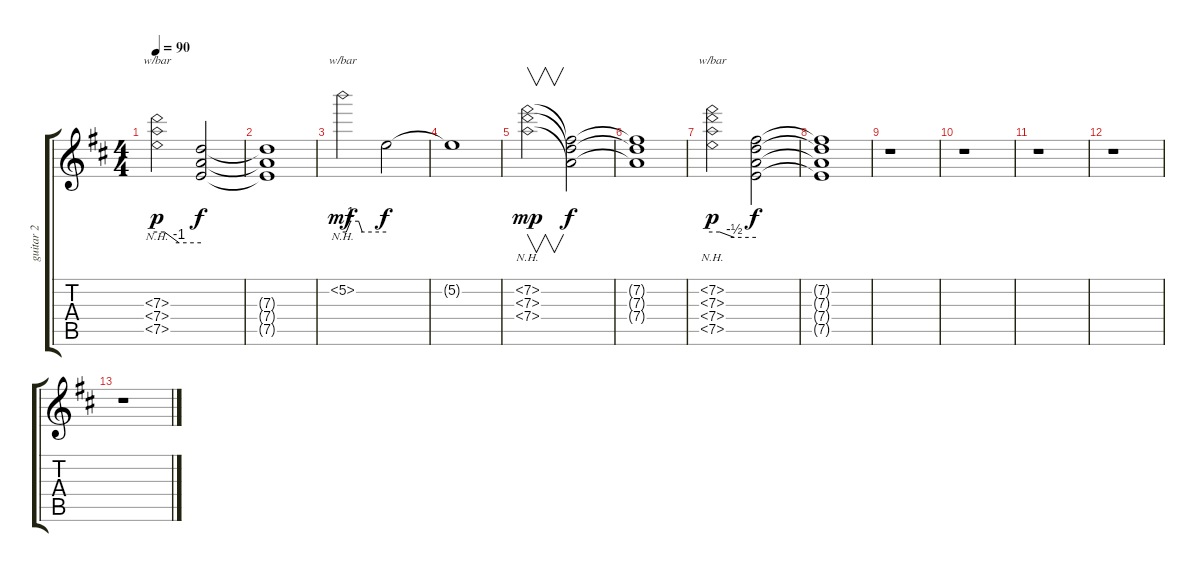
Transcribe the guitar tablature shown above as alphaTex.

\track ("guitar 2" "guitar 2") {instrument distortionguitar}
\staff {score tabs}
\tuning (E4 B3 G3 D3 A2 E2) {hide}
\ts (4 4)
\tempo 90
\clef g2
\ks d
(7.3{nh} 7.4{nh} 7.5{nh}).2{tbe (custom default 0 0 10 0 30 -4 60 -4) dy p volume 13} (7.3{t} 7.4{t} 7.5{t}).2{dy f volume 0} |
(7.3{t} 7.4{t} 7.5{t}).1 |
5.2{nh}.2{tbe (custom default 0 0 5 0 11 4 22 4 27 0 60 0) dy mf volume 13} 5.2{t}.2{dy f volume 0} |
5.2{t}.1 |
(7.2{nh} 7.3{nh} 7.4{nh}).2{v dy mp volume 13} (7.2{t} 7.3{t} 7.4{t}).2{dy f volume 0} |
(7.2{t} 7.3{t} 7.4{t}).1 |
(7.2{nh} 7.3{nh} 7.4{nh} 7.5{nh}).2{tbe (custom default 0 0 10 0 30 -2 60 -2) dy p volume 13} (7.2{t} 7.3{t} 7.4{t} 7.5{t}).2{dy f volume 0} |
(7.2{t} 7.3{t} 7.4{t} 7.5{t}).1 |
r.1 |
r.1 |
r.1 |
r.1 |
r.1
